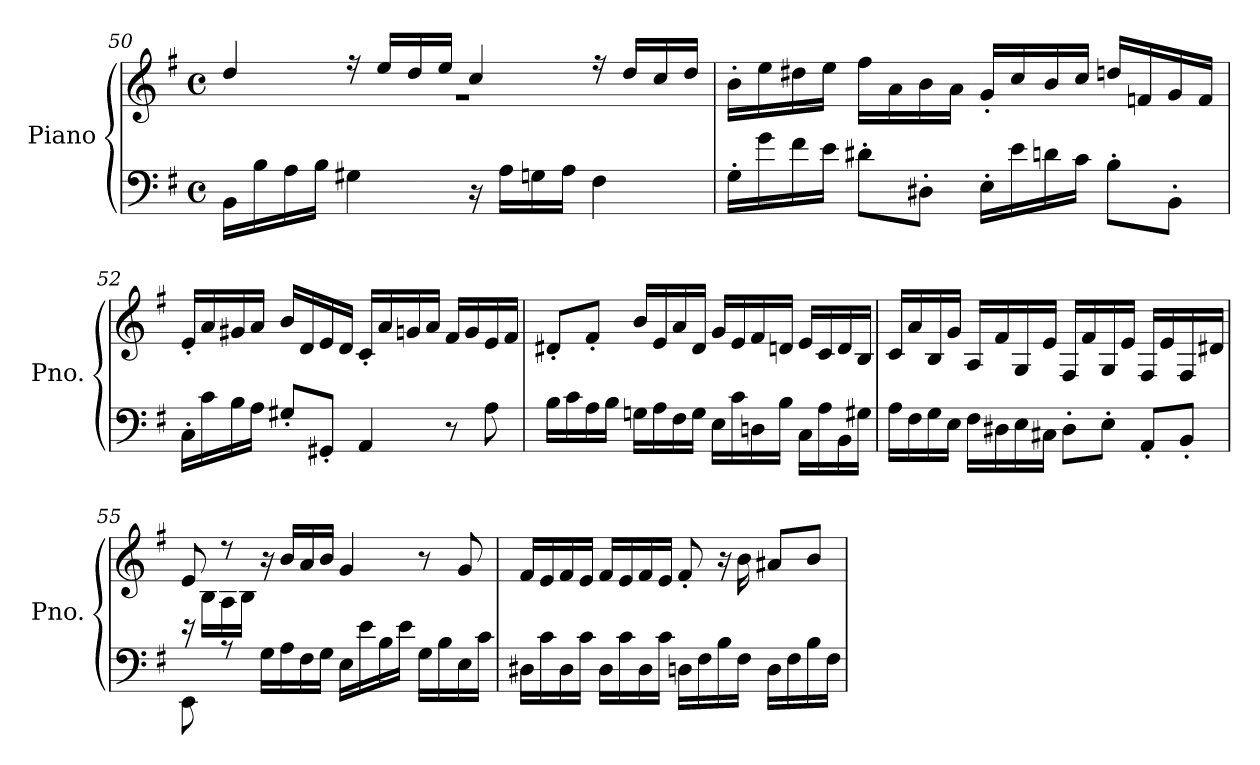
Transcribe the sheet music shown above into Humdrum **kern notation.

**kern	**kern
*part1	*part1
*staff2	*staff1
*I"Piano	*
*I'Pno.	*
*clefF4	*clefG2
*k[f#]	*k[f#]
*M4/4	*M4/4
*met(c)	*met(c)
=50	=50
*	*^
16BB<\LL	4dd/	1r
16B\	.	.
16A\	.	.
16B\JJ	.	.
4G#X\	16r	.
.	16ee/LL	.
.	16dd/	.
.	16ee/JJ	.
16r	4cc/	.
16A<\LL	.	.
16Gn\	.	.
16A\JJ	.	.
4F#\	16r	.
.	16dd/LL	.
.	16cc/	.
.	16dd/JJ	.
*	*v	*v
!!LO:LB:g=z
=51	=51
16G<'\LL	16b'\LL
16g<\	16ee\
16f#<\	16dd#X\
16e<\JJ	16ee\JJ
8d#X<'\L	16ff#\LL
.	16a\
8D#X<'\J	16b\
.	16a\JJ
16E<'\LL	16g'/LL
16e\	16cc/
16dn\	16b/
16c\JJ	16cc/JJ
8B'\L	16ddn/LL
.	16fn/
8BB'\J	16g/
.	16f/JJ
=52	=52
16C<'\LL	16e'/LL
16c\	16a/
16B\	16g#X/
16A\JJ	16a/JJ
8G#X'/L	16b/LL
.	16d/
8GG#X'/J	16e/
.	16d/JJ
4AA/	16c'/LL
.	16a/
.	16gn/
.	16a/JJ
8r	16f#/LL
.	16g/
8A<\	16e/
.	16f#/JJ
=53	=53
16B<\LL	8d#X'/L
16c<\	.
16A<\	8f#'/J
16B<\JJ	.
16Gn<\LL	16b/LL
16A<\	16e/
16F#<\	16a/
16G<\JJ	16d#/JJ
16E<\LL	16g/LL
16c<\	16e/
16Dn<\	16f#/
16B<\JJ	16dn/JJ
16C<\LL	16e/LL
16A<\	16c/
16BB<\	16d/
16G#X<\JJ	16B/JJ
!!LO:PB:g=z
=54	=54
16A<\LL	16c/LL
16F#<\	16a/
16G<\	16B/
16E<\JJ	16g/JJ
16F#<\LL	16A/LL
16D#X<\	16f#/
16E<\	16G/
16C#X<\JJ	16e/JJ
8D#<'\L	16F#/LL
.	16f#/
8E<'\J	16G/
.	16e/JJ
8AA'/L	16F#/LL
.	16e/
8BB'/J	16F#/
.	16d#X/JJ
=55	=55
*^	*^
16re	8EE<\	8e/	16ryy
8.ryy	.	.	16B<\LL
.	8rA	8r	16A\
.	.	.	16B\JJ
16G<\LL	2.ryy	16r	2.ryy
16A\	.	16b/LL	.
16F#\	.	16a/	.
16G\JJ	.	16b/JJ	.
16E\LL	.	4g/	.
16e\	.	.	.
16B\	.	.	.
16e\JJ	.	.	.
16G\LL	.	8r	.
16B\	.	.	.
16E\	.	8g/	.
16c\JJ	.	.	.
*v	*v	*	*
*	*v	*v
=56	=56
16D#X\LL	16f#/LL
16c\	16e/
16D#\	16f#/
16c\JJ	16e/JJ
16D#\LL	16f#/LL
16c\	16e/
16D#\	16f#/
16c\JJ	16e/JJ
16Dn\LL	8f#'/
16F#\	.
16B\	16r
16F#\JJ	16b\
16D\LL	8a#X/L
16F#\	.
16B\	8b/J
16F#\JJ	.
=	=
*-	*-
